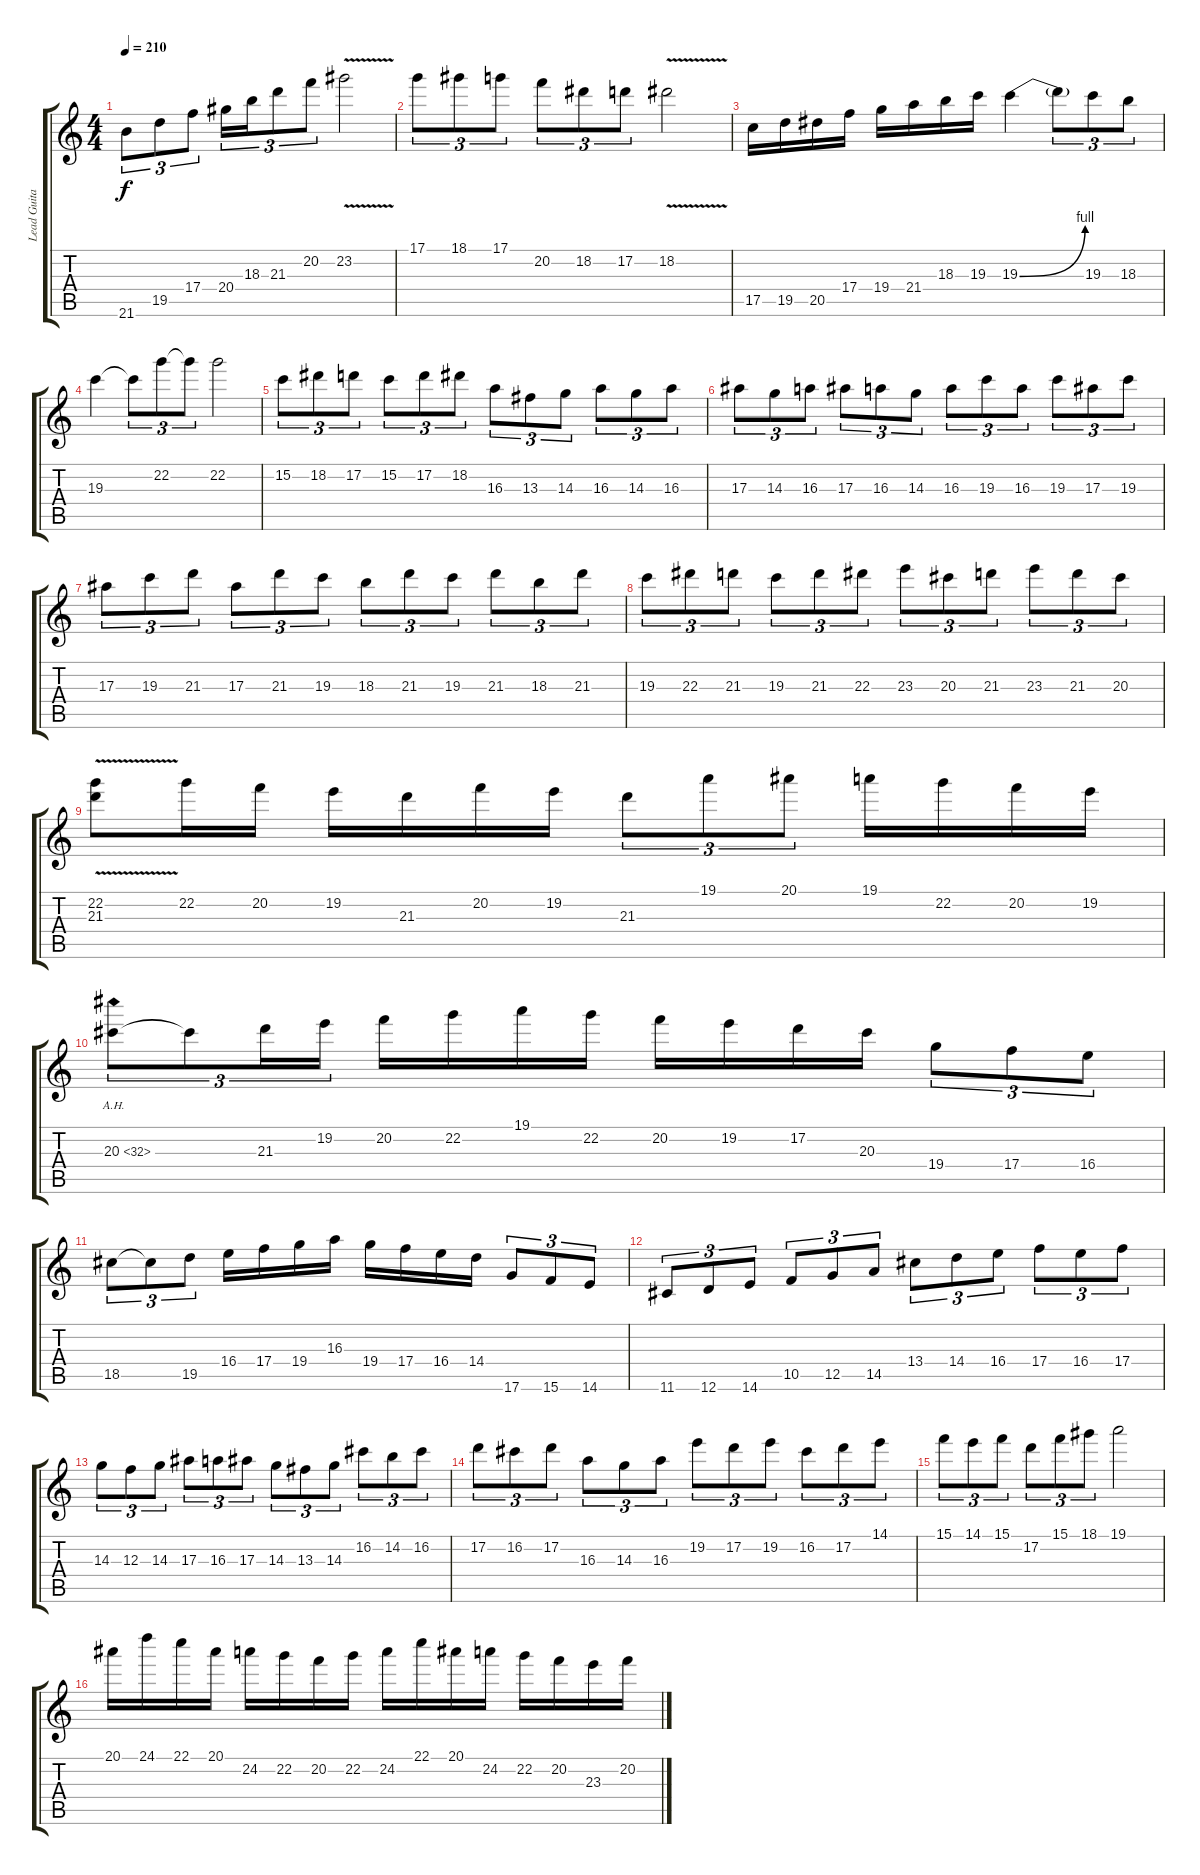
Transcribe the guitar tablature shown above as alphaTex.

\track ("Lead Guitar" "Lead Guita") {instrument overdrivenguitar}
\staff {score tabs}
\tuning (D4 A3 F3 C3 G2 D2) {hide}
\ts (4 4)
\tempo 210
\clef g2
\ks c
21.6.8{tu (3 2) dy f} 19.5.8{tu (3 2)} 17.4.8{tu (3 2)} 20.4.16{tu (3 2)} 18.3.16{tu (3 2)} 21.3.8{tu (3 2)} 20.2.8{tu (3 2)} 23.2{v}.2 |
17.1.8{tu (3 2)} 18.1.8{tu (3 2)} 17.1.8{tu (3 2)} 20.2.8{tu (3 2)} 18.2.8{tu (3 2)} 17.2.8{tu (3 2)} 18.2{v}.2 |
17.5.16 19.5.16 20.5.16 17.4.16 19.4.16 21.4.16 18.3.16 19.3.16 19.3{be (bend 0 0 60 4)}.4 19.3{t}.8{tu (3 2)} 19.3.8{tu (3 2)} 18.3.8{tu (3 2)} |
19.3.4 19.3{t}.8{tu (3 2)} 22.2.8{tu (3 2)} 22.2{t}.8{tu (3 2)} 22.2.2 |
15.2.8{tu (3 2)} 18.2.8{tu (3 2)} 17.2.8{tu (3 2)} 15.2.8{tu (3 2)} 17.2.8{tu (3 2)} 18.2.8{tu (3 2)} 16.3.8{tu (3 2)} 13.3.8{tu (3 2)} 14.3.8{tu (3 2)} 16.3.8{tu (3 2)} 14.3.8{tu (3 2)} 16.3.8{tu (3 2)} |
17.3.8{tu (3 2)} 14.3.8{tu (3 2)} 16.3.8{tu (3 2)} 17.3.8{tu (3 2)} 16.3.8{tu (3 2)} 14.3.8{tu (3 2)} 16.3.8{tu (3 2)} 19.3.8{tu (3 2)} 16.3.8{tu (3 2)} 19.3.8{tu (3 2)} 17.3.8{tu (3 2)} 19.3.8{tu (3 2)} |
17.3.8{tu (3 2)} 19.3.8{tu (3 2)} 21.3.8{tu (3 2)} 17.3.8{tu (3 2)} 21.3.8{tu (3 2)} 19.3.8{tu (3 2)} 18.3.8{tu (3 2)} 21.3.8{tu (3 2)} 19.3.8{tu (3 2)} 21.3.8{tu (3 2)} 18.3.8{tu (3 2)} 21.3.8{tu (3 2)} |
19.3.8{tu (3 2)} 22.3.8{tu (3 2)} 21.3.8{tu (3 2)} 19.3.8{tu (3 2)} 21.3.8{tu (3 2)} 22.3.8{tu (3 2)} 23.3.8{tu (3 2)} 20.3.8{tu (3 2)} 21.3.8{tu (3 2)} 23.3.8{tu (3 2)} 21.3.8{tu (3 2)} 20.3.8{tu (3 2)} |
(22.2{v} 21.3{v}).8 22.2.16 20.2.16 19.2.16 21.3.16 20.2.16 19.2.16 21.3.8{tu (3 2)} 19.1.8{tu (3 2)} 20.1.8{tu (3 2)} 19.1.16 22.2.16 20.2.16 19.2.16 |
20.3{ah 12}.8{tu (3 2)} 20.3{t}.8{tu (3 2)} 21.3.16{tu (3 2)} 19.2.16{tu (3 2)} 20.2.16 22.2.16 19.1.16 22.2.16 20.2.16 19.2.16 17.2.16 20.3.16 19.4.8{tu (3 2)} 17.4.8{tu (3 2)} 16.4.8{tu (3 2)} |
18.5.8{tu (3 2)} 18.5{t}.8{tu (3 2)} 19.5.8{tu (3 2)} 16.4.16 17.4.16 19.4.16 16.3.16 19.4.16 17.4.16 16.4.16 14.4.16 17.6.8{tu (3 2)} 15.6.8{tu (3 2)} 14.6.8{tu (3 2)} |
11.6.8{tu (3 2)} 12.6.8{tu (3 2)} 14.6.8{tu (3 2)} 10.5.8{tu (3 2)} 12.5.8{tu (3 2)} 14.5.8{tu (3 2)} 13.4.8{tu (3 2)} 14.4.8{tu (3 2)} 16.4.8{tu (3 2)} 17.4.8{tu (3 2)} 16.4.8{tu (3 2)} 17.4.8{tu (3 2)} |
14.3.8{tu (3 2)} 12.3.8{tu (3 2)} 14.3.8{tu (3 2)} 17.3.8{tu (3 2)} 16.3.8{tu (3 2)} 17.3.8{tu (3 2)} 14.3.8{tu (3 2)} 13.3.8{tu (3 2)} 14.3.8{tu (3 2)} 16.2.8{tu (3 2)} 14.2.8{tu (3 2)} 16.2.8{tu (3 2)} |
17.2.8{tu (3 2)} 16.2.8{tu (3 2)} 17.2.8{tu (3 2)} 16.3.8{tu (3 2)} 14.3.8{tu (3 2)} 16.3.8{tu (3 2)} 19.2.8{tu (3 2)} 17.2.8{tu (3 2)} 19.2.8{tu (3 2)} 16.2.8{tu (3 2)} 17.2.8{tu (3 2)} 14.1.8{tu (3 2)} |
15.1.8{tu (3 2)} 14.1.8{tu (3 2)} 15.1.8{tu (3 2)} 17.2.8{tu (3 2)} 15.1.8{tu (3 2)} 18.1.8{tu (3 2)} 19.1.2 |
20.1.16 24.1.16 22.1.16 20.1.16 24.2.16 22.2.16 20.2.16 22.2.16 24.2.16 22.1.16 20.1.16 24.2.16 22.2.16 20.2.16 23.3.16 20.2.16
